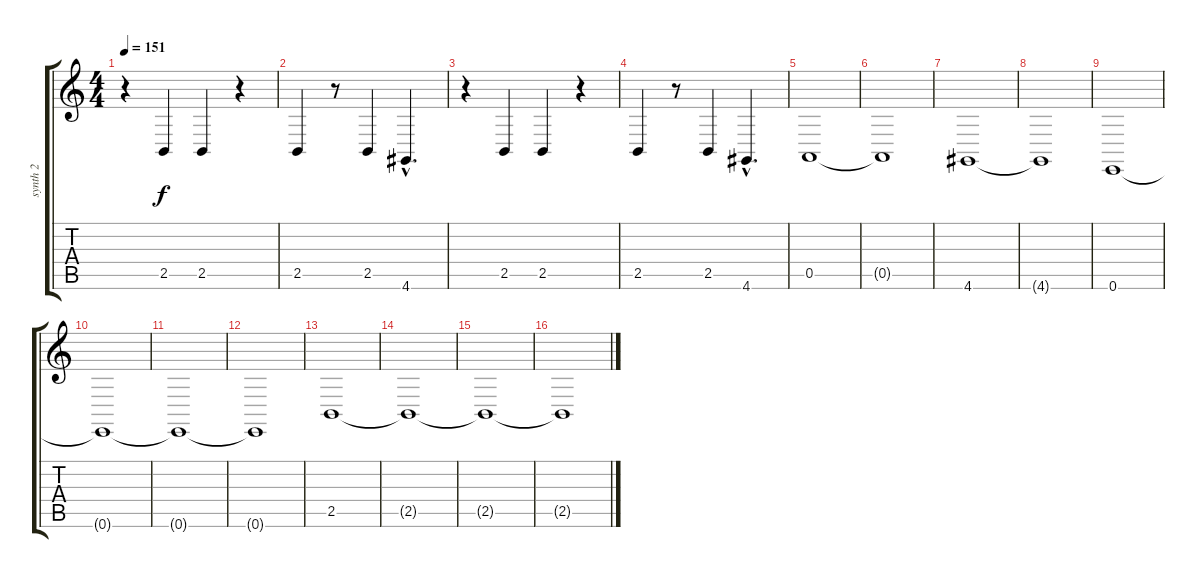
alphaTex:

\track ("synth 2" "synth 2") {instrument lead2sawtooth}
\staff {score tabs}
\tuning (E4 B3 G3 D3 A2 E2) {hide}
\ts (4 4)
\tempo 151
\clef g2
\ks c
r.4{dy f} 2.5.4 2.5.4 r.4 |
2.5.4 r.8 2.5.4 4.6{hac}.4{d} |
r.4 2.5.4 2.5.4 r.4 |
2.5.4 r.8 2.5.4 4.6{hac}.4{d} |
0.5.1 |
0.5{t}.1 |
4.6.1 |
4.6{t}.1 |
0.6.1 |
0.6{t}.1 |
0.6{t}.1 |
0.6{t}.1 |
2.5.1 |
2.5{t}.1 |
2.5{t}.1 |
2.5{t}.1
